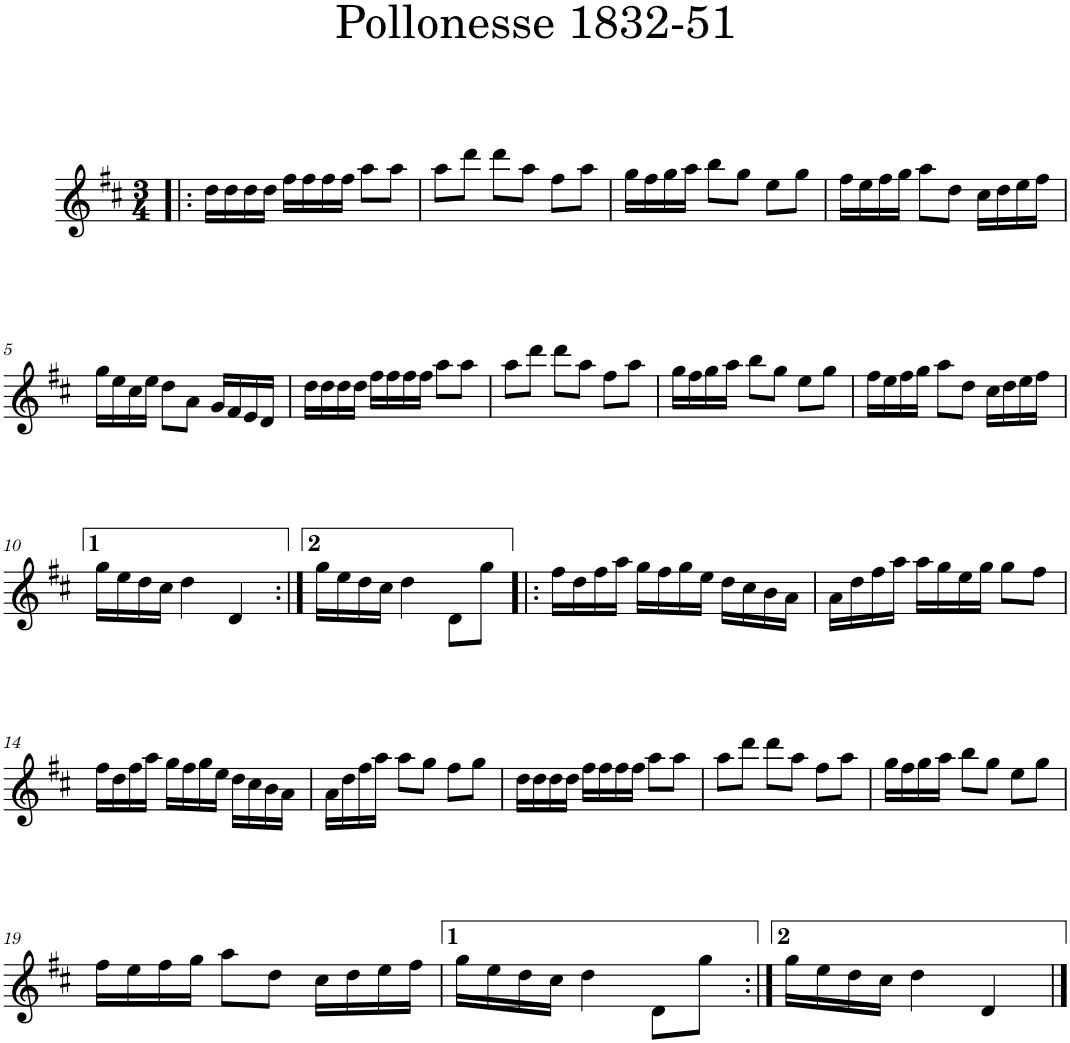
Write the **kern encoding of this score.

**kern
*part1
*staff1
*I"Piano
*I'Pno
*clefG2
*k[f#c#]
*D:
*M3/4
=1!|:
16dd\LL
16dd\
16dd\
16dd\JJ
16ff#\LL
16ff#\
16ff#\
16ff#\JJ
8aa\L
8aa\J
=2
8aa\L
8ddd\J
8ddd\L
8aa\J
8ff#\L
8aa\J
=3
16gg\LL
16ff#\
16gg\
16aa\JJ
8bb\L
8gg\J
8ee\L
8gg\J
=4
16ff#\LL
16ee\
16ff#\
16gg\JJ
8aa\L
8dd\J
16cc#\LL
16dd\
16ee\
16ff#\JJ
!!LO:LB:g=z
=5
16gg\LL
16ee\
16cc#\
16ee\JJ
8dd\L
8a\J
16g/LL
16f#/
16e/
16d/JJ
=6
16dd\LL
16dd\
16dd\
16dd\JJ
16ff#\LL
16ff#\
16ff#\
16ff#\JJ
8aa\L
8aa\J
=7
8aa\L
8ddd\J
8ddd\L
8aa\J
8ff#\L
8aa\J
=8
16gg\LL
16ff#\
16gg\
16aa\JJ
8bb\L
8gg\J
8ee\L
8gg\J
=9
16ff#\LL
16ee\
16ff#\
16gg\JJ
8aa\L
8dd\J
16cc#\LL
16dd\
16ee\
16ff#\JJ
!!LO:LB:g=z
=10
16gg\LL
16ee\
16dd\
16cc#\JJ
4dd\
4d/
=11:|!
16gg\LL
16ee\
16dd\
16cc#\JJ
4dd\
8d\L
8gg\J
=12!|:
16ff#\LL
16dd\
16ff#\
16aa\JJ
16gg\LL
16ff#\
16gg\
16ee\JJ
16dd\LL
16cc#\
16b\
16a\JJ
=13
16a\LL
16dd\
16ff#\
16aa\JJ
16aa\LL
16gg\
16ee\
16gg\JJ
8gg\L
8ff#\J
!!LO:LB:g=z
=14
16ff#\LL
16dd\
16ff#\
16aa\JJ
16gg\LL
16ff#\
16gg\
16ee\JJ
16dd\LL
16cc#\
16b\
16a\JJ
=15
16a\LL
16dd\
16ff#\
16aa\JJ
8aa\L
8gg\J
8ff#\L
8gg\J
=16
16dd\LL
16dd\
16dd\
16dd\JJ
16ff#\LL
16ff#\
16ff#\
16ff#\JJ
8aa\L
8aa\J
=17
8aa\L
8ddd\J
8ddd\L
8aa\J
8ff#\L
8aa\J
=18
16gg\LL
16ff#\
16gg\
16aa\JJ
8bb\L
8gg\J
8ee\L
8gg\J
!!LO:LB:g=z
=19
16ff#\LL
16ee\
16ff#\
16gg\JJ
8aa\L
8dd\J
16cc#\LL
16dd\
16ee\
16ff#\JJ
=20
16gg\LL
16ee\
16dd\
16cc#\JJ
4dd\
8d\L
8gg\J
=21:|!
16gg\LL
16ee\
16dd\
16cc#\JJ
4dd\
4d/
==
*-
